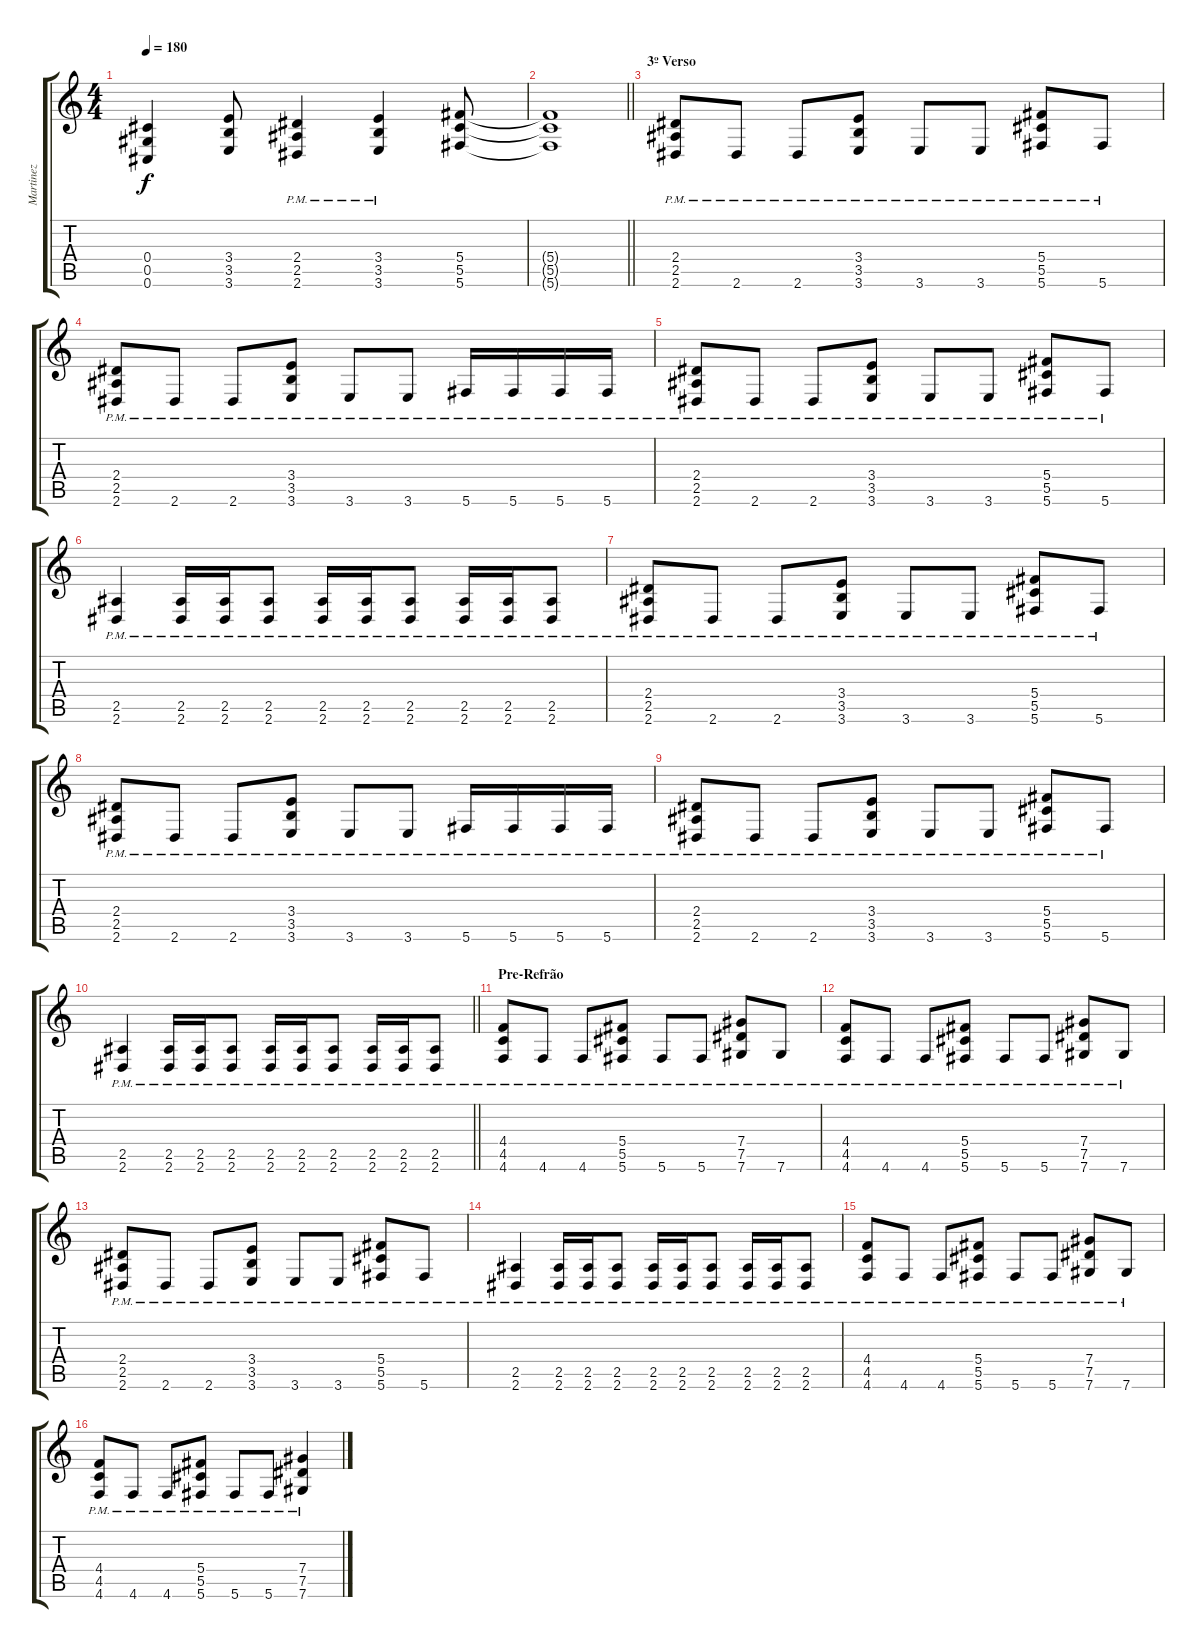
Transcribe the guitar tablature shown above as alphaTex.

\track ("Martinez" "Martinez") {instrument distortionguitar}
\staff {score tabs}
\tuning (Eb4 Bb3 Gb3 Db3 Ab2 Db2) {hide}
\ts (4 4)
\tempo 180
\clef g2
\ks c
(0.4 0.5 0.6).4{dy f} (3.4 3.5 3.6).8 (2.4{pm} 2.5{pm} 2.6{pm}).4 (3.4{pm} 3.5{pm} 3.6{pm}).4 (5.4 5.5 5.6).8 |
\barLineRight lightlight
(5.4{t} 5.5{t} 5.6{t}).1 |
\section ("" "3º Verso")
(2.4{pm} 2.5{pm} 2.6{pm}).8 2.6{pm}.8 2.6{pm}.8 (3.4{pm} 3.5{pm} 3.6{pm}).8 3.6{pm}.8 3.6{pm}.8 (5.4{pm} 5.5{pm} 5.6{pm}).8 5.6{pm}.8 |
(2.4{pm} 2.5{pm} 2.6{pm}).8 2.6{pm}.8 2.6{pm}.8 (3.4{pm} 3.5{pm} 3.6{pm}).8 3.6{pm}.8 3.6{pm}.8 5.6{pm}.16 5.6{pm}.16 5.6{pm}.16 5.6{pm}.16 |
(2.4{pm} 2.5{pm} 2.6{pm}).8 2.6{pm}.8 2.6{pm}.8 (3.4{pm} 3.5{pm} 3.6{pm}).8 3.6{pm}.8 3.6{pm}.8 (5.4{pm} 5.5{pm} 5.6{pm}).8 5.6{pm}.8 |
(2.5{pm} 2.6{pm}).4 (2.5{pm} 2.6{pm}).16 (2.5{pm} 2.6{pm}).16 (2.5{pm} 2.6{pm}).8 (2.5{pm} 2.6{pm}).16 (2.5{pm} 2.6{pm}).16 (2.5{pm} 2.6{pm}).8 (2.5{pm} 2.6{pm}).16 (2.5{pm} 2.6{pm}).16 (2.5{pm} 2.6{pm}).8 |
(2.4{pm} 2.5{pm} 2.6{pm}).8 2.6{pm}.8 2.6{pm}.8 (3.4{pm} 3.5{pm} 3.6{pm}).8 3.6{pm}.8 3.6{pm}.8 (5.4{pm} 5.5{pm} 5.6{pm}).8 5.6{pm}.8 |
(2.4{pm} 2.5{pm} 2.6{pm}).8 2.6{pm}.8 2.6{pm}.8 (3.4{pm} 3.5{pm} 3.6{pm}).8 3.6{pm}.8 3.6{pm}.8 5.6{pm}.16 5.6{pm}.16 5.6{pm}.16 5.6{pm}.16 |
(2.4{pm} 2.5{pm} 2.6{pm}).8 2.6{pm}.8 2.6{pm}.8 (3.4{pm} 3.5{pm} 3.6{pm}).8 3.6{pm}.8 3.6{pm}.8 (5.4{pm} 5.5{pm} 5.6{pm}).8 5.6{pm}.8 |
\barLineRight lightlight
(2.5{pm} 2.6{pm}).4 (2.5{pm} 2.6{pm}).16 (2.5{pm} 2.6{pm}).16 (2.5{pm} 2.6{pm}).8 (2.5{pm} 2.6{pm}).16 (2.5{pm} 2.6{pm}).16 (2.5{pm} 2.6{pm}).8 (2.5{pm} 2.6{pm}).16 (2.5{pm} 2.6{pm}).16 (2.5{pm} 2.6{pm}).8 |
\section ("" "Pre-Refrão")
(4.4{pm} 4.5{pm} 4.6{pm}).8 4.6{pm}.8 4.6{pm}.8 (5.4{pm} 5.5{pm} 5.6{pm}).8 5.6{pm}.8 5.6{pm}.8 (7.4{pm} 7.5{pm} 7.6{pm}).8 7.6{pm}.8 |
(4.4{pm} 4.5{pm} 4.6{pm}).8 4.6{pm}.8 4.6{pm}.8 (5.4{pm} 5.5{pm} 5.6{pm}).8 5.6{pm}.8 5.6{pm}.8 (7.4{pm} 7.5{pm} 7.6{pm}).8 7.6{pm}.8 |
(2.4{pm} 2.5{pm} 2.6{pm}).8 2.6{pm}.8 2.6{pm}.8 (3.4{pm} 3.5{pm} 3.6{pm}).8 3.6{pm}.8 3.6{pm}.8 (5.4{pm} 5.5{pm} 5.6{pm}).8 5.6{pm}.8 |
(2.5{pm} 2.6{pm}).4 (2.5{pm} 2.6{pm}).16 (2.5{pm} 2.6{pm}).16 (2.5{pm} 2.6{pm}).8 (2.5{pm} 2.6{pm}).16 (2.5{pm} 2.6{pm}).16 (2.5{pm} 2.6{pm}).8 (2.5{pm} 2.6{pm}).16 (2.5{pm} 2.6{pm}).16 (2.5{pm} 2.6{pm}).8 |
(4.4{pm} 4.5{pm} 4.6{pm}).8 4.6{pm}.8 4.6{pm}.8 (5.4{pm} 5.5{pm} 5.6{pm}).8 5.6{pm}.8 5.6{pm}.8 (7.4{pm} 7.5{pm} 7.6{pm}).8 7.6{pm}.8 |
(4.4{pm} 4.5{pm} 4.6{pm}).8 4.6{pm}.8 4.6{pm}.8 (5.4{pm} 5.5{pm} 5.6{pm}).8 5.6{pm}.8 5.6{pm}.8 (7.4{pm} 7.5{pm} 7.6{pm}).4
